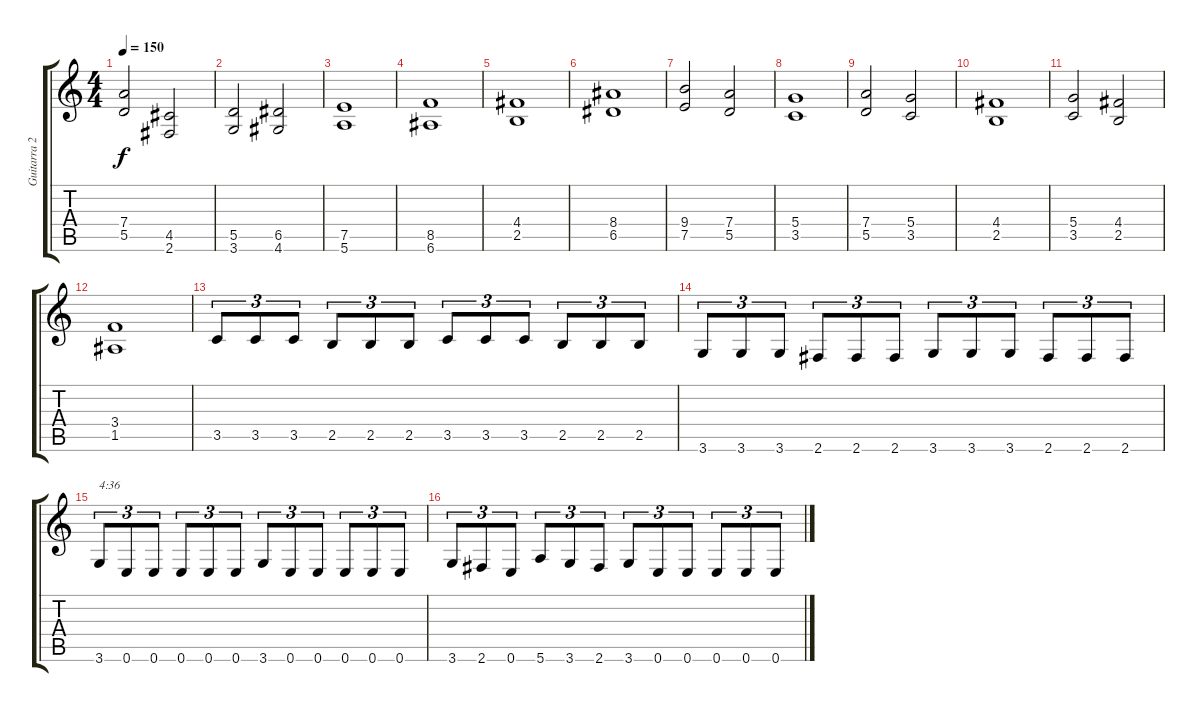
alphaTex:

\track ("Guitarra 2" "Guitarra 2") {instrument overdrivenguitar}
\staff {score tabs}
\tuning (E4 B3 G3 D3 A2 E2) {hide}
\ts (4 4)
\tempo 150
\clef g2
\ks c
(7.4 5.5).2{dy f} (4.5 2.6).2 |
(5.5 3.6).2 (6.5 4.6).2 |
(7.5 5.6).1 |
(8.5 6.6).1 |
(4.4 2.5).1 |
(8.4 6.5).1 |
(9.4 7.5).2 (7.4 5.5).2 |
(5.4 3.5).1 |
(7.4 5.5).2 (5.4 3.5).2 |
(4.4 2.5).1 |
(5.4 3.5).2 (4.4 2.5).2 |
(3.4 1.5).1 |
3.5.8{tu (3 2)} 3.5.8{tu (3 2)} 3.5.8{tu (3 2)} 2.5.8{tu (3 2)} 2.5.8{tu (3 2)} 2.5.8{tu (3 2)} 3.5.8{tu (3 2)} 3.5.8{tu (3 2)} 3.5.8{tu (3 2)} 2.5.8{tu (3 2)} 2.5.8{tu (3 2)} 2.5.8{tu (3 2)} |
3.6.8{tu (3 2)} 3.6.8{tu (3 2)} 3.6.8{tu (3 2)} 2.6.8{tu (3 2)} 2.6.8{tu (3 2)} 2.6.8{tu (3 2)} 3.6.8{tu (3 2)} 3.6.8{tu (3 2)} 3.6.8{tu (3 2)} 2.6.8{tu (3 2)} 2.6.8{tu (3 2)} 2.6.8{tu (3 2)} |
3.6.8{tu (3 2) txt "4:36"} 0.6.8{tu (3 2)} 0.6.8{tu (3 2)} 0.6.8{tu (3 2)} 0.6.8{tu (3 2)} 0.6.8{tu (3 2)} 3.6.8{tu (3 2)} 0.6.8{tu (3 2)} 0.6.8{tu (3 2)} 0.6.8{tu (3 2)} 0.6.8{tu (3 2)} 0.6.8{tu (3 2)} |
3.6.8{tu (3 2)} 2.6.8{tu (3 2)} 0.6.8{tu (3 2)} 5.6.8{tu (3 2)} 3.6.8{tu (3 2)} 2.6.8{tu (3 2)} 3.6.8{tu (3 2)} 0.6.8{tu (3 2)} 0.6.8{tu (3 2)} 0.6.8{tu (3 2)} 0.6.8{tu (3 2)} 0.6.8{tu (3 2)}
